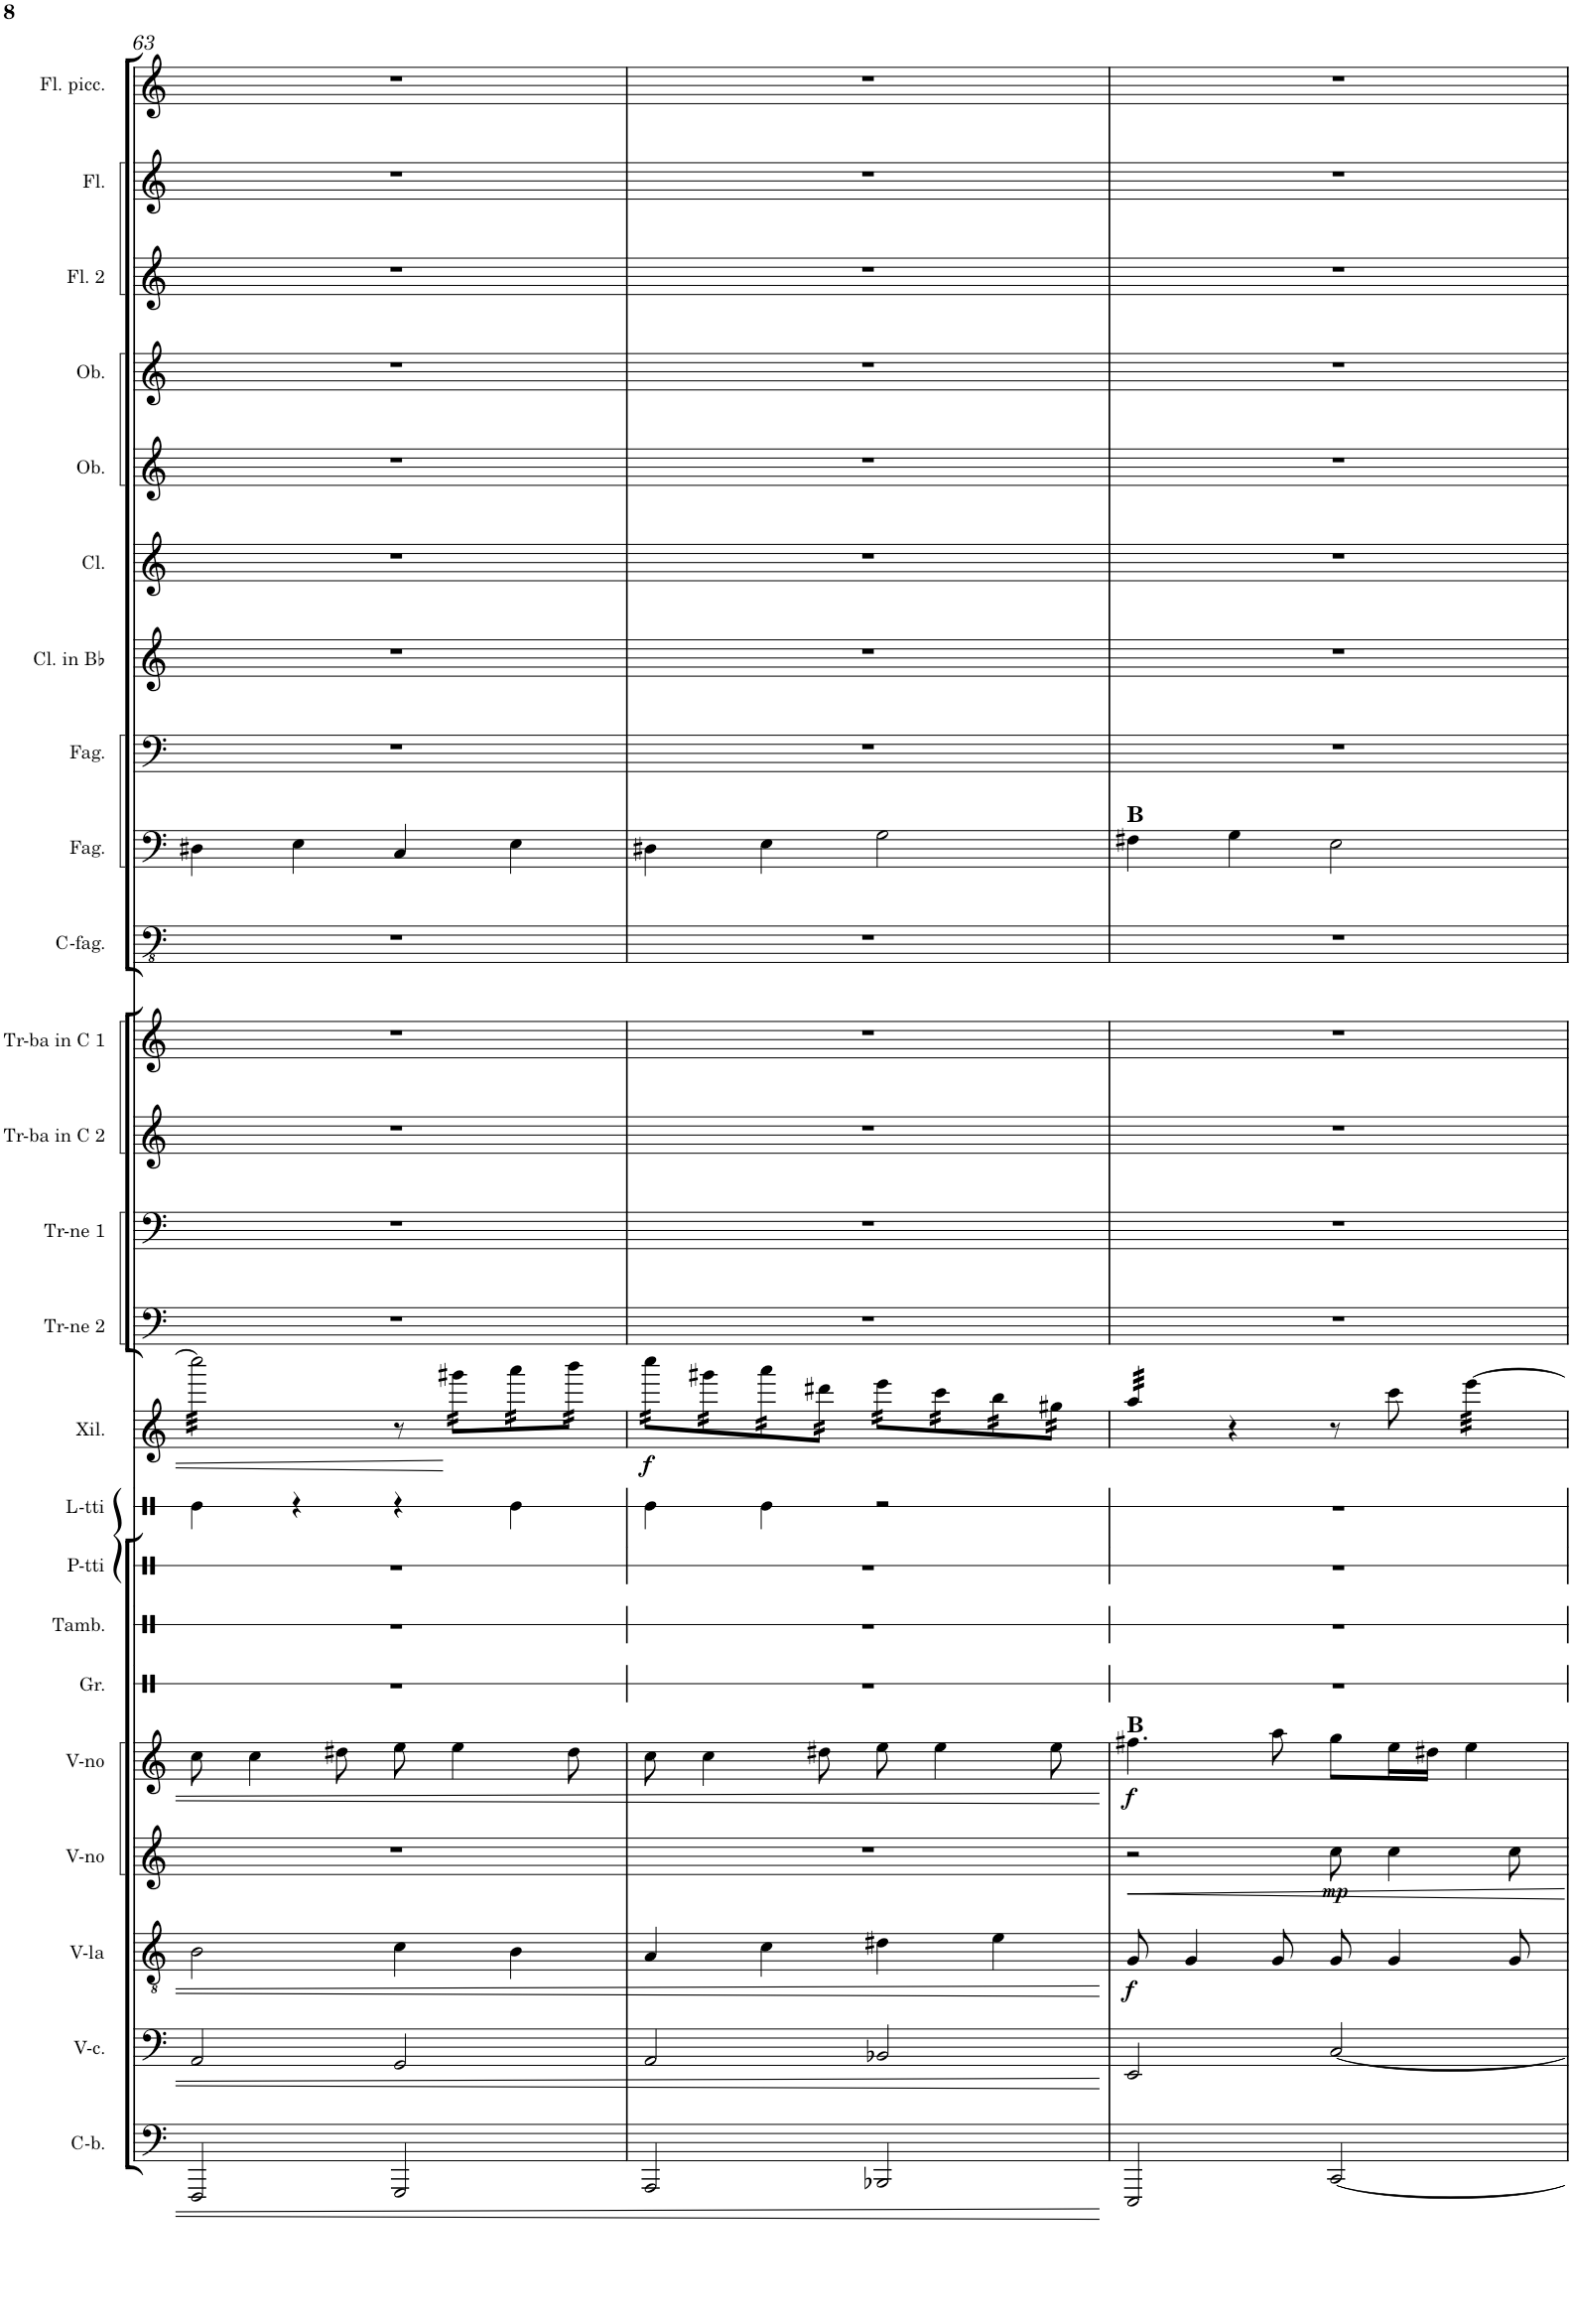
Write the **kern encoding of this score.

**kern	**kern	**kern	**dynam	**kern	**dynam	**kern	**dynam	**kern	**kern	**kern	**kern	**kern	**dynam	**kern	**kern	**kern	**kern	**kern	**kern	**kern	**kern	**kern	**kern	**kern	**kern	**kern	**kern
*part24	*part23	*part22	*part22	*part21	*part21	*part20	*part20	*part19	*part18	*part17	*part16	*part15	*part15	*part14	*part13	*part12	*part11	*part10	*part9	*part8	*part7	*part6	*part5	*part4	*part3	*part2	*part1
*staff24	*staff23	*staff22	*staff22	*staff21	*staff21	*staff20	*staff20	*staff19	*staff18	*staff17	*staff16	*staff15	*staff15	*staff14	*staff13	*staff12	*staff11	*staff10	*staff9	*staff8	*staff7	*staff6	*staff5	*staff4	*staff3	*staff2	*staff1
*I"Contrabbasso	*I"Violoncello	*I"Viola	*	*I"Violino	*	*I"Violino	*	*I"Grancassa	*I"Tamburo	*I"Piatti	*I"Legnetti	*I"Xilofono	*	*I"Trombone 2	*I"Trombone 1	*I"Tromba in C 2	*I"Tromba in C 1	*I"Controfagotto	*I"Fagotto	*I"Fagotto	*I"Clarinetto in Bb	*I"Clarinetto	*I"Oboe	*I"Oboe	*I"Flauto 2	*I"Flauto	*I"Flauto piccolo
*I'C-b.	*I'V-c.	*I'V-la	*	*I'V-no	*	*I'V-no	*	*I'Gr.	*I'Tamb.	*I'P-tti	*I'L-tti	*I'Xil.	*	*I'Tr-ne 2	*I'Tr-ne 1	*I'Tr-ba in C 2	*I'Tr-ba in C 1	*I'C-fag.	*I'Fag.	*I'Fag.	*I'Cl. in Bb	*I'Cl.	*I'Ob.	*I'Ob.	*I'Fl. 2	*I'Fl.	*I'Fl. picc.
!!LO:PB:g=z
*clefF4	*clefF4	*clefGv2	*	*clefG2	*	*clefG2	*	*clefX	*clefX	*clefX	*clefX	*clefG2	*	*clefF4	*clefF4	*clefG2	*clefG2	*clefFv4	*clefF4	*clefF4	*clefG2	*clefG2	*clefG2	*clefG2	*clefG2	*clefG2	*clefG2
*ITrd7c12	*	*	*	*	*	*	*	*	*	*	*	*	*	*	*	*ITrd1c2	*ITrd1c2	*	*	*	*ITrd1c2	*ITrd1c2	*	*	*	*	*ITrd-7c-12
*k[]	*k[]	*k[]	*	*k[]	*	*k[]	*	*k[]	*k[]	*k[]	*k[]	*k[]	*	*k[]	*k[]	*k[]	*k[]	*k[]	*k[]	*k[]	*k[]	*k[]	*k[]	*k[]	*k[]	*k[]	*k[]
*M4/4	*M4/4	*M4/4	*	*M4/4	*	*M4/4	*	*M4/4	*M4/4	*M4/4	*M4/4	*M4/4	*	*M4/4	*M4/4	*M4/4	*M4/4	*M4/4	*M4/4	*M4/4	*M4/4	*M4/4	*M4/4	*M4/4	*M4/4	*M4/4	*M4/4
=63	=63	=63	=63	=63	=63	=63	=63	=63	=63	=63	=63	=63	=63	=63	=63	=63	=63	=63	=63	=63	=63	=63	=63	=63	=63	=63	=63
*	*	*	*	*	*	*	*	*	*	*	*	*tremolo	*	*	*	*	*	*	*	*	*	*	*	*	*	*	*
2FFF/	2AA/	2B\	.	1r	.	8cc\	.	1r	1r	1r	4Re\	32cccc\]LLL	.	1r	1r	1r	1r	1r	4D#X\	1r	1r	1r	1r	1r	1r	1r	1r
.	.	.	.	.	.	.	.	.	.	.	.	32cccc\	.	.	.	.	.	.	.	.	.	.	.	.	.	.	.
.	.	.	.	.	.	.	.	.	.	.	.	32cccc\	.	.	.	.	.	.	.	.	.	.	.	.	.	.	.
.	.	.	.	.	.	.	.	.	.	.	.	32cccc\	.	.	.	.	.	.	.	.	.	.	.	.	.	.	.
.	.	.	.	.	.	4cc\	.	.	.	.	.	32cccc\	.	.	.	.	.	.	.	.	.	.	.	.	.	.	.
.	.	.	.	.	.	.	.	.	.	.	.	32cccc\	.	.	.	.	.	.	.	.	.	.	.	.	.	.	.
.	.	.	.	.	.	.	.	.	.	.	.	32cccc\	.	.	.	.	.	.	.	.	.	.	.	.	.	.	.
.	.	.	.	.	.	.	.	.	.	.	.	32cccc\	.	.	.	.	.	.	.	.	.	.	.	.	.	.	.
.	.	.	.	.	.	.	.	.	.	.	4r	32cccc\	.	.	.	.	.	.	4E\	.	.	.	.	.	.	.	.
.	.	.	.	.	.	.	.	.	.	.	.	32cccc\	.	.	.	.	.	.	.	.	.	.	.	.	.	.	.
.	.	.	.	.	.	.	.	.	.	.	.	32cccc\	.	.	.	.	.	.	.	.	.	.	.	.	.	.	.
.	.	.	.	.	.	.	.	.	.	.	.	32cccc\	.	.	.	.	.	.	.	.	.	.	.	.	.	.	.
.	.	.	.	.	.	8dd#X\	.	.	.	.	.	32cccc\	.	.	.	.	.	.	.	.	.	.	.	.	.	.	.
.	.	.	.	.	.	.	.	.	.	.	.	32cccc\	.	.	.	.	.	.	.	.	.	.	.	.	.	.	.
.	.	.	.	.	.	.	.	.	.	.	.	32cccc\	.	.	.	.	.	.	.	.	.	.	.	.	.	.	.
.	.	.	.	.	.	.	.	.	.	.	.	32cccc\JJJ	.	.	.	.	.	.	.	.	.	.	.	.	.	.	.
2GGG/	2GG/	4c\	.	.	.	8ee\	.	.	.	.	4r	8r	.	.	.	.	.	.	4C/	.	.	.	.	.	.	.	.
.	.	.	.	.	.	4ee\	.	.	.	.	.	32ggg#X\LLL	.	.	.	.	.	.	.	.	.	.	.	.	.	.	.
.	.	.	.	.	.	.	.	.	.	.	.	32ggg#X\	.	.	.	.	.	.	.	.	.	.	.	.	.	.	.
.	.	.	.	.	.	.	.	.	.	.	.	32ggg#X\	.	.	.	.	.	.	.	.	.	.	.	.	.	.	.
.	.	.	.	.	.	.	.	.	.	.	.	32ggg#X\	.	.	.	.	.	.	.	.	.	.	.	.	.	.	.
.	.	4B\	.	.	.	.	.	.	.	.	4Re\	32aaa\	.	.	.	.	.	.	4E\	.	.	.	.	.	.	.	.
.	.	.	.	.	.	.	.	.	.	.	.	32aaa\	.	.	.	.	.	.	.	.	.	.	.	.	.	.	.
.	.	.	.	.	.	.	.	.	.	.	.	32aaa\	.	.	.	.	.	.	.	.	.	.	.	.	.	.	.
.	.	.	.	.	.	.	.	.	.	.	.	32aaa\	.	.	.	.	.	.	.	.	.	.	.	.	.	.	.
.	.	.	.	.	.	8dd#\	.	.	.	.	.	32bbb\	.	.	.	.	.	.	.	.	.	.	.	.	.	.	.
.	.	.	.	.	.	.	.	.	.	.	.	32bbb\	.	.	.	.	.	.	.	.	.	.	.	.	.	.	.
.	.	.	.	.	.	.	.	.	.	.	.	32bbb\	.	.	.	.	.	.	.	.	.	.	.	.	.	.	.
.	.	.	.	.	.	.	.	.	.	.	.	32bbb\JJJ	.	.	.	.	.	.	.	.	.	.	.	.	.	.	.
=64	=64	=64	=64	=64	=64	=64	=64	=64	=64	=64	=64	=64	=64	=64	=64	=64	=64	=64	=64	=64	=64	=64	=64	=64	=64	=64	=64
!	!	!	!	!	!	!	!	!	!	!	!	!	!LO:DY:b	!	!	!	!	!	!	!	!	!	!	!	!	!	!
2AAA/	2AA/	4A/	.	1r	.	8cc\	.	1r	1r	1r	4Re\	32cccc\LLL	f	1r	1r	1r	1r	1r	4D#X\	1r	1r	1r	1r	1r	1r	1r	1r
.	.	.	.	.	.	.	.	.	.	.	.	32cccc\	.	.	.	.	.	.	.	.	.	.	.	.	.	.	.
.	.	.	.	.	.	.	.	.	.	.	.	32cccc\	.	.	.	.	.	.	.	.	.	.	.	.	.	.	.
.	.	.	.	.	.	.	.	.	.	.	.	32cccc\	.	.	.	.	.	.	.	.	.	.	.	.	.	.	.
.	.	.	.	.	.	4cc\	.	.	.	.	.	32ggg#X\	.	.	.	.	.	.	.	.	.	.	.	.	.	.	.
.	.	.	.	.	.	.	.	.	.	.	.	32ggg#X\	.	.	.	.	.	.	.	.	.	.	.	.	.	.	.
.	.	.	.	.	.	.	.	.	.	.	.	32ggg#X\	.	.	.	.	.	.	.	.	.	.	.	.	.	.	.
.	.	.	.	.	.	.	.	.	.	.	.	32ggg#X\	.	.	.	.	.	.	.	.	.	.	.	.	.	.	.
.	.	4c\	.	.	.	.	.	.	.	.	4Re\	32aaa\	.	.	.	.	.	.	4E\	.	.	.	.	.	.	.	.
.	.	.	.	.	.	.	.	.	.	.	.	32aaa\	.	.	.	.	.	.	.	.	.	.	.	.	.	.	.
.	.	.	.	.	.	.	.	.	.	.	.	32aaa\	.	.	.	.	.	.	.	.	.	.	.	.	.	.	.
.	.	.	.	.	.	.	.	.	.	.	.	32aaa\	.	.	.	.	.	.	.	.	.	.	.	.	.	.	.
.	.	.	.	.	.	8dd#X\	.	.	.	.	.	32ddd#X\	.	.	.	.	.	.	.	.	.	.	.	.	.	.	.
.	.	.	.	.	.	.	.	.	.	.	.	32ddd#X\	.	.	.	.	.	.	.	.	.	.	.	.	.	.	.
.	.	.	.	.	.	.	.	.	.	.	.	32ddd#X\	.	.	.	.	.	.	.	.	.	.	.	.	.	.	.
.	.	.	.	.	.	.	.	.	.	.	.	32ddd#X\JJJ	.	.	.	.	.	.	.	.	.	.	.	.	.	.	.
2BBB-X/	2BB-X/	4d#X\	.	.	.	8ee\	.	.	.	.	2r	32eee\LLL	.	.	.	.	.	.	2G\	.	.	.	.	.	.	.	.
.	.	.	.	.	.	.	.	.	.	.	.	32eee\	.	.	.	.	.	.	.	.	.	.	.	.	.	.	.
.	.	.	.	.	.	.	.	.	.	.	.	32eee\	.	.	.	.	.	.	.	.	.	.	.	.	.	.	.
.	.	.	.	.	.	.	.	.	.	.	.	32eee\	.	.	.	.	.	.	.	.	.	.	.	.	.	.	.
.	.	.	.	.	.	4ee\	.	.	.	.	.	32ccc\	.	.	.	.	.	.	.	.	.	.	.	.	.	.	.
.	.	.	.	.	.	.	.	.	.	.	.	32ccc\	.	.	.	.	.	.	.	.	.	.	.	.	.	.	.
.	.	.	.	.	.	.	.	.	.	.	.	32ccc\	.	.	.	.	.	.	.	.	.	.	.	.	.	.	.
.	.	.	.	.	.	.	.	.	.	.	.	32ccc\	.	.	.	.	.	.	.	.	.	.	.	.	.	.	.
.	.	4e\	.	.	.	.	.	.	.	.	.	32bb\	.	.	.	.	.	.	.	.	.	.	.	.	.	.	.
.	.	.	.	.	.	.	.	.	.	.	.	32bb\	.	.	.	.	.	.	.	.	.	.	.	.	.	.	.
.	.	.	.	.	.	.	.	.	.	.	.	32bb\	.	.	.	.	.	.	.	.	.	.	.	.	.	.	.
.	.	.	.	.	.	.	.	.	.	.	.	32bb\	.	.	.	.	.	.	.	.	.	.	.	.	.	.	.
.	.	.	.	.	.	8ee\	.	.	.	.	.	32gg#X\	.	.	.	.	.	.	.	.	.	.	.	.	.	.	.
.	.	.	.	.	.	.	.	.	.	.	.	32gg#X\	.	.	.	.	.	.	.	.	.	.	.	.	.	.	.
.	.	.	.	.	.	.	.	.	.	.	.	32gg#X\	.	.	.	.	.	.	.	.	.	.	.	.	.	.	.
.	.	.	.	.	.	.	.	.	.	.	.	32gg#X\JJJ	.	.	.	.	.	.	.	.	.	.	.	.	.	.	.
=65	=65	=65	=65	=65	=65	=65	=65	=65	=65	=65	=65	=65	=65	=65	=65	=65	=65	=65	=65	=65	=65	=65	=65	=65	=65	=65	=65
!	!	!	!	!	!	!	!	!	!	!	!	!	!	!	!	!	!	!	!LO:TX:a:B:t=B	!	!	!	!	!	!	!	!
!	!	!	!	!	!	!LO:TX:a:B:t=B	!	!	!	!	!	!	!	!	!	!	!	!	!	!	!	!	!	!	!	!	!
!	!	!	!LO:DY:b	!	!	!	!LO:DY:b	!	!	!	!	!	!	!	!	!	!	!	!	!	!	!	!	!	!	!	!
2EEE/	2EE/	8G/	f	2r	.	4.ff#X\	f	1r	1r	1r	1r	32aa/LLL	.	1r	1r	1r	1r	1r	4F#X\	1r	1r	1r	1r	1r	1r	1r	1r
.	.	.	.	.	.	.	.	.	.	.	.	32aa/	.	.	.	.	.	.	.	.	.	.	.	.	.	.	.
.	.	.	.	.	.	.	.	.	.	.	.	32aa/	.	.	.	.	.	.	.	.	.	.	.	.	.	.	.
.	.	.	.	.	.	.	.	.	.	.	.	32aa/	.	.	.	.	.	.	.	.	.	.	.	.	.	.	.
.	.	4G/	.	.	.	.	.	.	.	.	.	32aa/	.	.	.	.	.	.	.	.	.	.	.	.	.	.	.
.	.	.	.	.	.	.	.	.	.	.	.	32aa/	.	.	.	.	.	.	.	.	.	.	.	.	.	.	.
.	.	.	.	.	.	.	.	.	.	.	.	32aa/	.	.	.	.	.	.	.	.	.	.	.	.	.	.	.
.	.	.	.	.	.	.	.	.	.	.	.	32aa/JJJ	.	.	.	.	.	.	.	.	.	.	.	.	.	.	.
*	*	*	*	*	*	*	*	*	*	*	*	*Xtremolo	*	*	*	*	*	*	*	*	*	*	*	*	*	*	*
.	.	.	.	.	.	.	.	.	.	.	.	4r	.	.	.	.	.	.	4G\	.	.	.	.	.	.	.	.
.	.	8G/	.	.	.	8aa\	.	.	.	.	.	.	.	.	.	.	.	.	.	.	.	.	.	.	.	.	.
!	!	!	!	!	!LO:DY:b	!	!	!	!	!	!	!	!	!	!	!	!	!	!	!	!	!	!	!	!	!	!
[2CC/	[2C/	8G/	.	8cc\	mp	8gg\L	.	.	.	.	.	8r	.	.	.	.	.	.	2E\	.	.	.	.	.	.	.	.
.	.	4G/	.	4cc\	.	16ee\L	.	.	.	.	.	8ccc\	.	.	.	.	.	.	.	.	.	.	.	.	.	.	.
.	.	.	.	.	.	16dd#X\JJ	.	.	.	.	.	.	.	.	.	.	.	.	.	.	.	.	.	.	.	.	.
*	*	*	*	*	*	*	*	*	*	*	*	*tremolo	*	*	*	*	*	*	*	*	*	*	*	*	*	*	*
.	.	.	.	.	.	4ee\	.	.	.	.	.	[32eee\LLL	.	.	.	.	.	.	.	.	.	.	.	.	.	.	.
.	.	.	.	.	.	.	.	.	.	.	.	32eee\	.	.	.	.	.	.	.	.	.	.	.	.	.	.	.
.	.	.	.	.	.	.	.	.	.	.	.	32eee\	.	.	.	.	.	.	.	.	.	.	.	.	.	.	.
.	.	.	.	.	.	.	.	.	.	.	.	32eee\	.	.	.	.	.	.	.	.	.	.	.	.	.	.	.
.	.	8G/	.	8cc\	.	.	.	.	.	.	.	32eee\	.	.	.	.	.	.	.	.	.	.	.	.	.	.	.
.	.	.	.	.	.	.	.	.	.	.	.	32eee\	.	.	.	.	.	.	.	.	.	.	.	.	.	.	.
.	.	.	.	.	.	.	.	.	.	.	.	32eee\	.	.	.	.	.	.	.	.	.	.	.	.	.	.	.
.	.	.	.	.	.	.	.	.	.	.	.	32eee\JJJ	.	.	.	.	.	.	.	.	.	.	.	.	.	.	.
*	*	*	*	*	*	*	*	*	*	*	*	*Xtremolo	*	*	*	*	*	*	*	*	*	*	*	*	*	*	*
=	=	=	=	=	=	=	=	=	=	=	=	=	=	=	=	=	=	=	=	=	=	=	=	=	=	=	=
*-	*-	*-	*-	*-	*-	*-	*-	*-	*-	*-	*-	*-	*-	*-	*-	*-	*-	*-	*-	*-	*-	*-	*-	*-	*-	*-	*-
